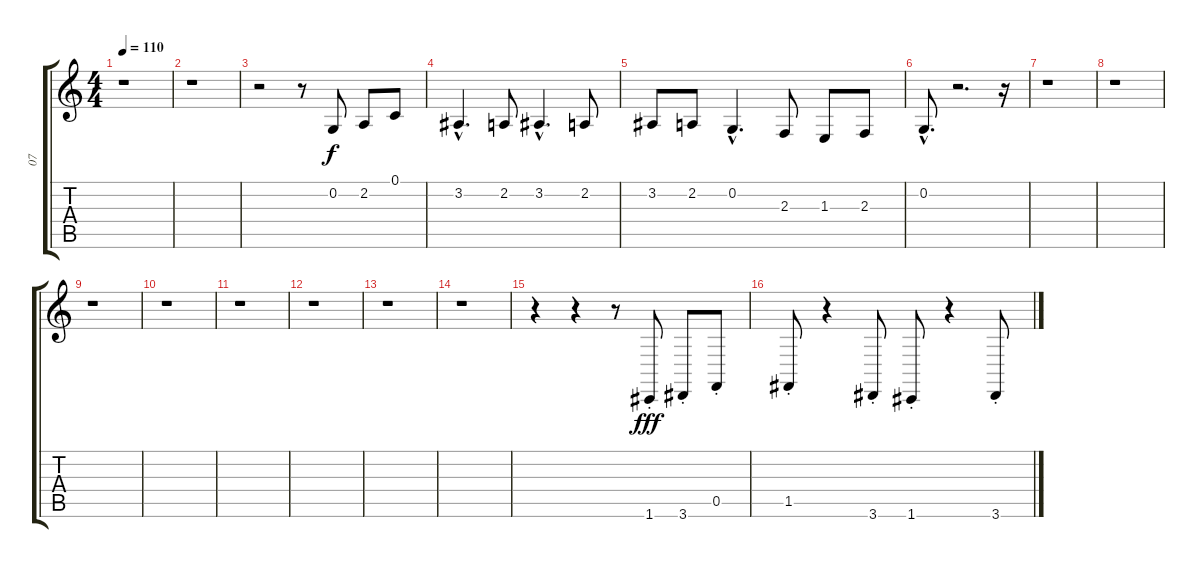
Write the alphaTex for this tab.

\track ("07" "07") {instrument frenchhorn}
\staff {score tabs}
\tuning (C4 G3 Eb3 Bb2 F2 C2) {hide}
\ts (4 4)
\tempo 110
\clef g2
\ks c
r.1{dy f} |
r.1 |
r.2 r.8 0.2.8 2.2.8 0.1.8 |
3.2{hac}.4{d} 2.2.8 3.2{hac}.4{d} 2.2.8 |
3.2.8 2.2.8 0.2{hac}.4{d} 2.3.8 1.3.8 2.3.8 |
0.2{hac}.8{d} r.2{d} r.16 |
r.1 |
r.1 |
r.1 |
r.1 |
r.1 |
r.1 |
r.1 |
r.1 |
r.4 r.4 r.8 1.6{st}.8{dy fff} 3.6{st}.8 0.5{st}.8 |
1.5{st}.8 r.4 3.6{st}.8 1.6{st}.8 r.4 3.6{st}.8
